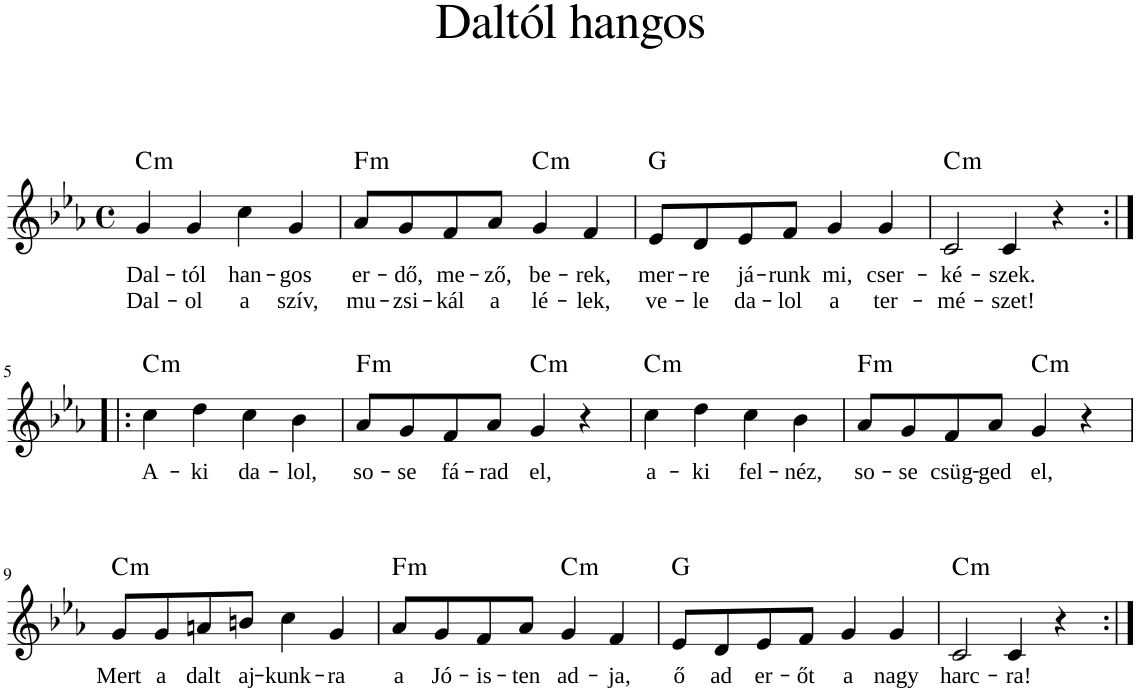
**kern	**text	**text	**harte
*part1	*part1	*part1	*part1
*staff1	*staff1	*staff1	*
*I"Piano	*	*	*
*I'Pno	*	*	*
*clefG2	*	*	*
*k[b-e-a-]	*	*	*
*M4/4	*	*	*
*met(c)	*	*	*
=1	=1	=1	=1
!	!LO:LY:b	!LO:LY:b	!LO:H:kt=m
4g/	Dal-	Dal-	C:min
!	!LO:LY:b	!LO:LY:b	!
4g/	-tól	-ol	.
!	!LO:LY:b	!LO:LY:b	!
4cc\	han-	a	.
!	!LO:LY:b	!LO:LY:b	!
4g/	-gos	szív,	.
=2	=2	=2	=2
!	!LO:LY:b	!LO:LY:b	!LO:H:kt=m
8a-/L	er-	mu-	F:min
!	!LO:LY:b	!LO:LY:b	!
8g/	-dő,	-zsi-	.
!	!LO:LY:b	!LO:LY:b	!
8f/	me-	-kál	.
!	!LO:LY:b	!LO:LY:b	!
8a-/J	-ző,	a	.
!	!LO:LY:b	!LO:LY:b	!LO:H:kt=m
4g/	be-	lé-	C:min
!	!LO:LY:b	!LO:LY:b	!
4f/	-rek,	-lek,	.
=3	=3	=3	=3
!	!LO:LY:b	!LO:LY:b	!
8e-/L	mer-	ve-	G:maj
!	!LO:LY:b	!LO:LY:b	!
8d/	-re	-le	.
!	!LO:LY:b	!LO:LY:b	!
8e-/	já-	da-	.
!	!LO:LY:b	!LO:LY:b	!
8f/J	-runk	-lol	.
!	!LO:LY:b	!LO:LY:b	!
4g/	mi,	a	.
!	!LO:LY:b	!LO:LY:b	!
4g/	cser-	ter-	.
=4	=4	=4	=4
!	!LO:LY:b	!LO:LY:b	!LO:H:kt=m
2c/	-ké-	-mé-	C:min
!	!LO:LY:b	!LO:LY:b	!
4c/	-szek.	-szet!	.
4r	.	.	.
!!LO:LB:g=z
=5:|!|:	=5:|!|:	=5:|!|:	=5:|!|:
!	!LO:LY:b	!	!LO:H:kt=m
4cc\	A-	.	C:min
!	!LO:LY:b	!	!
4dd\	-ki	.	.
!	!LO:LY:b	!	!
4cc\	da-	.	.
!	!LO:LY:b	!	!
4b-\	-lol,	.	.
=6	=6	=6	=6
!	!LO:LY:b	!	!LO:H:kt=m
8a-/L	so-	.	F:min
!	!LO:LY:b	!	!
8g/	-se	.	.
!	!LO:LY:b	!	!
8f/	fá-	.	.
!	!LO:LY:b	!	!
8a-/J	-rad	.	.
!	!LO:LY:b	!	!LO:H:kt=m
4g/	el,	.	C:min
4r	.	.	.
=7	=7	=7	=7
!	!LO:LY:b	!	!LO:H:kt=m
4cc\	a-	.	C:min
!	!LO:LY:b	!	!
4dd\	-ki	.	.
!	!LO:LY:b	!	!
4cc\	fel-	.	.
!	!LO:LY:b	!	!
4b-\	-néz,	.	.
=8	=8	=8	=8
!	!LO:LY:b	!	!LO:H:kt=m
8a-/L	so-	.	F:min
!	!LO:LY:b	!	!
8g/	-se	.	.
!	!LO:LY:b	!	!
8f/	csüg-	.	.
!	!LO:LY:b	!	!
8a-/J	-ged	.	.
!	!LO:LY:b	!	!LO:H:kt=m
4g/	el,	.	C:min
4r	.	.	.
!!LO:LB:g=z
=9	=9	=9	=9
!	!LO:LY:b	!	!LO:H:kt=m
8g/L	Mert	.	C:min
!	!LO:LY:b	!	!
8g/	a	.	.
!	!LO:LY:b	!	!
8an/	dalt	.	.
!	!LO:LY:b	!	!
8bn/J	aj-	.	.
!	!LO:LY:b	!	!
4cc\	-kunk-	.	.
!	!LO:LY:b	!	!
4g/	-ra	.	.
=10	=10	=10	=10
!	!LO:LY:b	!	!LO:H:kt=m
8a-/L	a	.	F:min
!	!LO:LY:b	!	!
8g/	Jó-	.	.
!	!LO:LY:b	!	!
8f/	-is-	.	.
!	!LO:LY:b	!	!
8a-/J	-ten	.	.
!	!LO:LY:b	!	!LO:H:kt=m
4g/	ad-	.	C:min
!	!LO:LY:b	!	!
4f/	-ja,	.	.
=11	=11	=11	=11
!	!LO:LY:b	!	!
8e-/L	ő	.	G:maj
!	!LO:LY:b	!	!
8d/	ad	.	.
!	!LO:LY:b	!	!
8e-/	er-	.	.
!	!LO:LY:b	!	!
8f/J	-őt	.	.
!	!LO:LY:b	!	!
4g/	a	.	.
!	!LO:LY:b	!	!
4g/	nagy	.	.
=12	=12	=12	=12
!	!LO:LY:b	!	!LO:H:kt=m
2c/	harc-	.	C:min
!	!LO:LY:b	!	!
4c/	-ra!	.	.
4r	.	.	.
=:|!	=:|!	=:|!	=:|!
*-	*-	*-	*-
